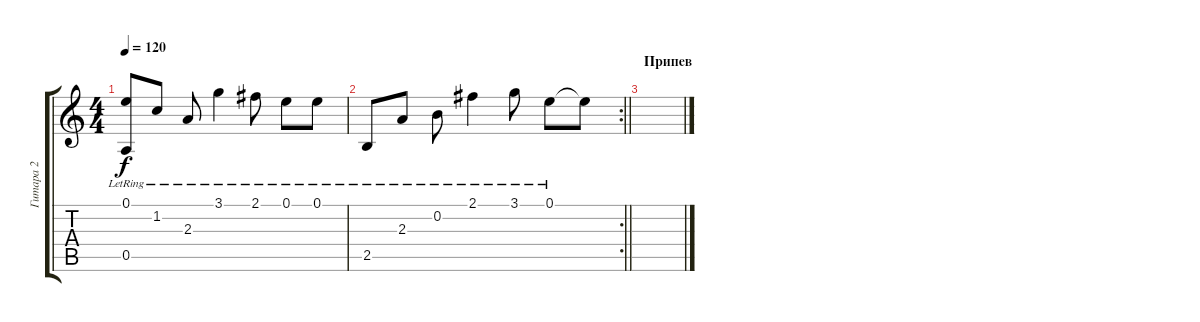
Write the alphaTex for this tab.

\track ("Гитара 2" "Гитара 2") {instrument acousticguitarsteel}
\staff {score tabs}
\tuning (E4 B3 G3 D3 A2 E2) {hide}
\ts (4 4)
\tempo 120
\clef g2
\ks c
(0.1{lr} 0.5{lr}).8{dy f} 1.2{lr}.8 2.3{lr}.8 3.1{lr}.4 2.1{lr}.8 0.1{lr}.8 0.1{lr}.8 |
\rc 2
\barLineRight lightlight
2.5{lr}.8 2.3{lr}.8 0.2{lr}.8 2.1{lr}.4 3.1{lr}.8 0.1{lr}.8 0.1{t}.8 |
\section ("" "Припев")
